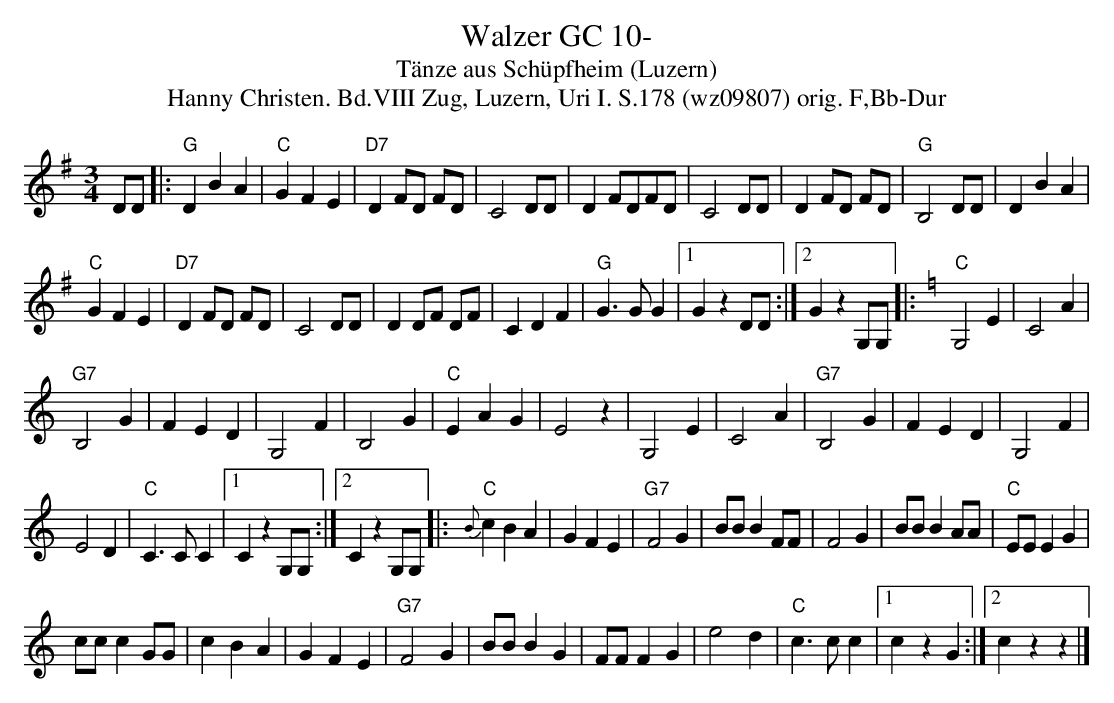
X:1
T:Walzer GC 10-
T:T\"anze aus Schüpfheim (Luzern)
T:Hanny Christen. Bd.VIII Zug, Luzern, Uri I. S.178 (wz09807) orig. F,Bb-Dur
M:3/4
L:1/8
K:Gmaj
DD |: "G"D2 B2A2 | "C"G2F2E2 | "D7"D2 FD FD | C4DD | D2 FDFD | C4DD | D2 FD FD | "G"B,4 DD | D2B2A2 |
"C"G2F2E2 | "D7"D2 FD FD | C4DD | D2 DF DF | C2D2F2 | "G"G3G G2 |1 G2z2DD :|2 G2z2G,G, |: [K:Cmaj] [L:1/4] "C"G,2E | C2A |
"G7"B,2G | FED | G,2 F | B,2G | "C"EAG | E2z | G,2E | C2A | "G7"B,2G | FED | G,2F |
E2D | "C"C>CC |1 CzG,/2G,/2 :|2 CzG,/2G,/2 |: "C"{B}cBA | GFE | "G7"F2G | B/2B/2BF/2F/2 | F2G | B/2B/2 B A/2A/2 | "C"E/2E/2 EG |
c/2c/2 c G/2G/2 | cBA | GFE | "G7"F2G | B/2B/2 BG | F/2F/2 FG | e2 d | "C"c>cc |1 czG :|2 czz |]
